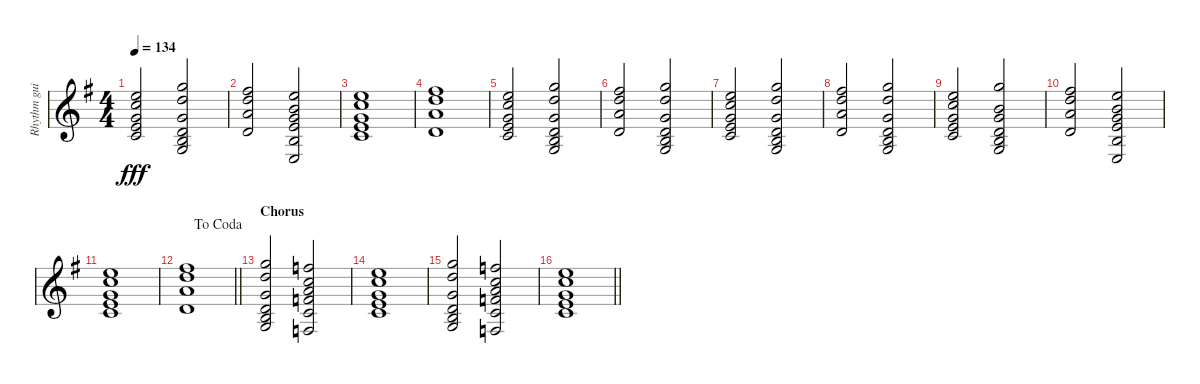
\track ("Rhythm guitar" "Rhythm gui") {instrument distortionguitar}
\staff {score}
\tuning (E4 B3 G3 D3 A2 E2) {hide}
\ts (4 4)
\tempo 134
\clef g2
\ks g
(0.1 1.2 0.3 2.4 3.5).2{dy fff instrument electricguitarclean} (3.1 3.2 0.3 0.4 2.5 3.6).2 |
(2.1 3.2 2.3 0.4).2 (0.1 0.2 0.3 2.4 2.5 0.6).2 |
(0.1 1.2 0.3 2.4 3.5).1 |
(2.1 3.2 2.3 0.4).1 |
(0.1 1.2 0.3 2.4 3.5).2{instrument electricguitarclean} (3.1 3.2 0.3 0.4 2.5 3.6).2 |
(2.1 3.2 2.3 0.4).2 (3.1 3.2 0.3 0.4 2.5 3.6).2 |
(0.1 1.2 0.3 2.4 3.5).2{instrument electricguitarclean} (3.1 3.2 0.3 0.4 2.5 3.6).2 |
(2.1 3.2 2.3 0.4).2 (3.1 3.2 0.3 0.4 2.5 3.6).2 |
(0.1 1.2 0.3 2.4 3.5).2 (3.1 0.2 0.3 0.4 2.5 3.6).2 |
(2.1 3.2 2.3 0.4).2 (0.1 0.2 0.3 2.4 2.5 0.6).2 |
(0.1 1.2 0.3 2.4 3.5).1 |
\jump dacoda
\barLineRight lightlight
(2.1 3.2 2.3 0.4).1 |
\section ("" "Chorus")
(3.1 3.2 0.3 0.4 2.5 3.6).2 (1.1 1.2 2.3 3.4 3.5 1.6).2 |
(0.1 1.2 0.3 2.4 3.5).1 |
(3.1 3.2 0.3 0.4 2.5 3.6).2 (1.1 1.2 2.3 3.4 3.5 1.6).2 |
\barLineRight lightlight
(0.1 1.2 0.3 2.4 3.5).1
